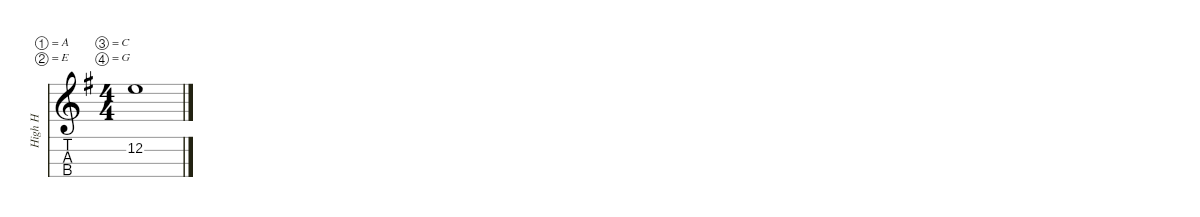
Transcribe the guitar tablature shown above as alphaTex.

\defaultSystemsLayout 5
\hideDynamics
\bracketExtendMode nobrackets
\otherSystemsTrackNameOrientation horizontal
\defaultBarNumberDisplay Hide
\track ("Ukulele" "High H") {instrument acousticguitarnylon}
\staff {score tabs}
\tuning (A4 E4 C4 G4)
\displaytranspose 0
\ts (4 4)
\tempo (80 hide)
\clef g2
\ks g
12.2{acc forcenatural}.1{dy mf beam Down}
